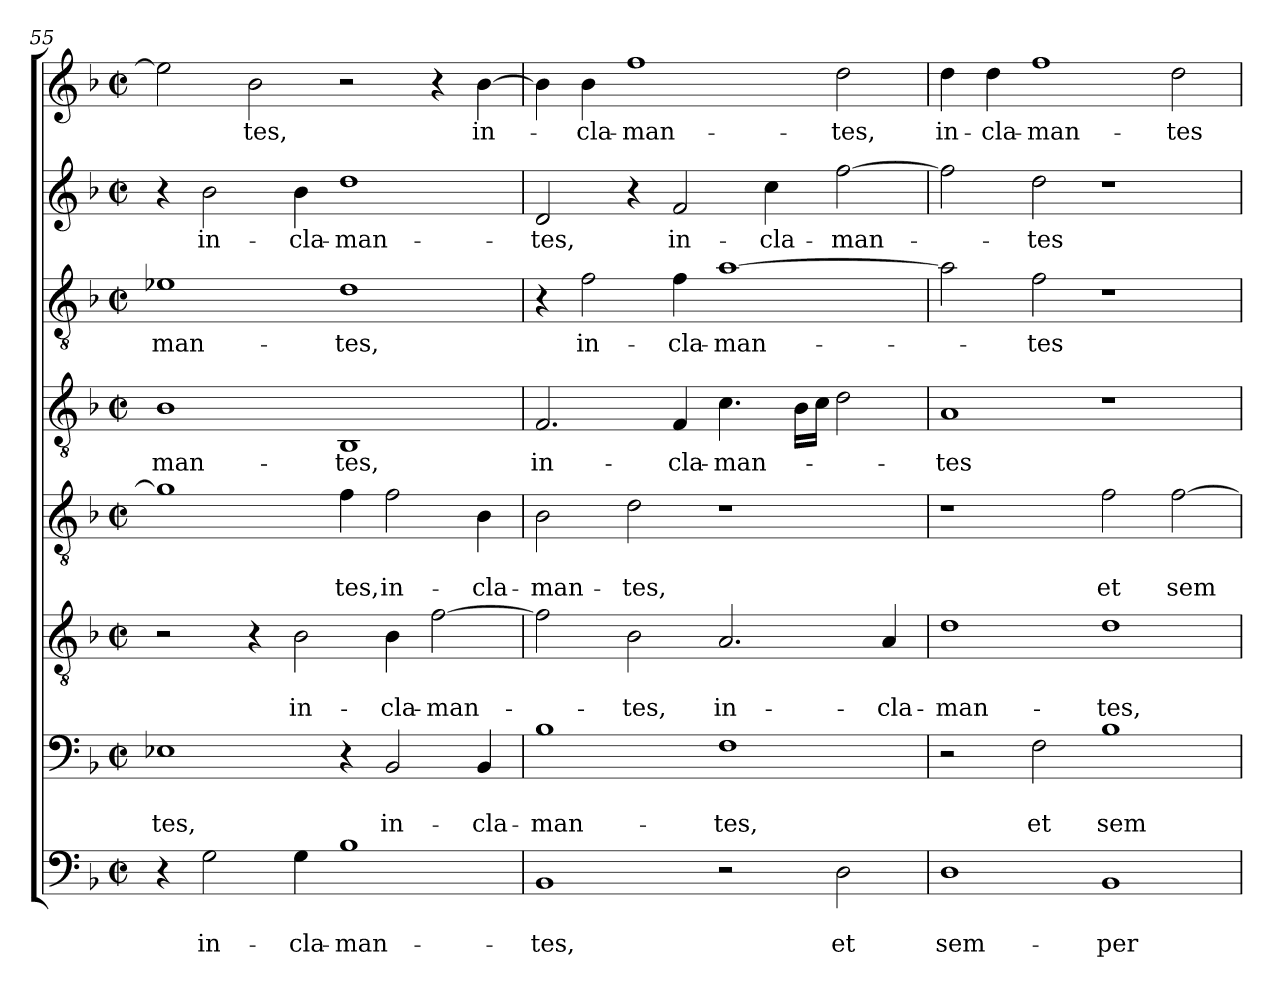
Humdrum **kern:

**kern	**text	**text	**kern	**text	**text	**kern	**text	**text	**kern	**text	**text	**kern	**text	**kern	**text	**kern	**text	**kern	**text
*part8	*part8	*part8	*part7	*part7	*part7	*part6	*part6	*part6	*part5	*part5	*part5	*part4	*part4	*part3	*part3	*part2	*part2	*part1	*part1
*staff8	*staff8	*staff8	*staff7	*staff7	*staff7	*staff6	*staff6	*staff6	*staff5	*staff5	*staff5	*staff4	*staff4	*staff3	*staff3	*staff2	*staff2	*staff1	*staff1
!!LO:PB:g=z
*clefF4	*	*	*clefF4	*	*	*clefGv2	*	*	*clefGv2	*	*	*clefGv2	*	*clefGv2	*	*clefG2	*	*clefG2	*
*k[b-]	*	*	*k[b-]	*	*	*k[b-]	*	*	*k[b-]	*	*	*k[b-]	*	*k[b-]	*	*k[b-]	*	*k[b-]	*
*F:	*	*	*F:	*	*	*F:	*	*	*F:	*	*	*F:	*	*F:	*	*F:	*	*F:	*
*M2/2	*	*	*M2/2	*	*	*M2/2	*	*	*M2/2	*	*	*M2/2	*	*M2/2	*	*M2/2	*	*M2/2	*
*met(c|)	*	*	*met(c|)	*	*	*met(c|)	*	*	*met(c|)	*	*	*met(c|)	*	*met(c|)	*	*met(c|)	*	*met(c|)	*
=55	=55	=55	=55	=55	=55	=55	=55	=55	=55	=55	=55	=55	=55	=55	=55	=55	=55	=55	=55
!	!	!	!	!	!LO:LY:b	!	!	!	!	!	!	!	!LO:LY:b	!	!LO:LY:b	!	!	!	!
4r	.	.	1E-X	.	-tes,	2r	.	.	1g]	.	.	1B-	-man-	1e-X	-man-	4r	.	2ee-\]	.
!	!	!LO:LY:b	!	!	!	!	!	!	!	!	!	!	!	!	!	!	!LO:LY:b	!	!
2G\	.	in-	.	.	.	.	.	.	.	.	.	.	.	.	.	2b-\	in-	.	.
!	!	!	!	!	!	!	!	!	!	!	!	!	!	!	!	!	!	!	!LO:LY:b
.	.	.	.	.	.	4r	.	.	.	.	.	.	.	.	.	.	.	2b-\	-tes,
!	!	!LO:LY:b	!	!	!	!	!	!LO:LY:b	!	!	!	!	!	!	!	!	!LO:LY:b	!	!
4G\	.	-cla-	.	.	.	2B-\	.	in-	.	.	.	.	.	.	.	4b-\	-cla-	.	.
!	!	!LO:LY:b	!	!	!	!	!	!	!	!	!LO:LY:b	!	!LO:LY:b	!	!LO:LY:b	!	!LO:LY:b	!	!
1B-	.	-man-	4r	.	.	.	.	.	4f\	.	-tes,	1BB-	-tes,	1d	-tes,	1dd	-man-	2r	.
!	!	!	!	!	!LO:LY:b	!	!	!LO:LY:b	!	!	!LO:LY:b	!	!	!	!	!	!	!	!
.	.	.	2BB-/	.	in-	4B-\	.	-cla-	2f\	.	in-	.	.	.	.	.	.	.	.
!	!	!	!	!	!	!	!	!LO:LY:b	!	!	!	!	!	!	!	!	!	!	!
.	.	.	.	.	.	[2f\	.	-man-	.	.	.	.	.	.	.	.	.	4r	.
!	!	!	!	!	!LO:LY:b	!	!	!	!	!	!LO:LY:b	!	!	!	!	!	!	!	!LO:LY:b
.	.	.	4BB-/	.	-cla-	.	.	.	4B-\	.	-cla-	.	.	.	.	.	.	[4b-\	in-
=56	=56	=56	=56	=56	=56	=56	=56	=56	=56	=56	=56	=56	=56	=56	=56	=56	=56	=56	=56
!	!	!LO:LY:b	!	!	!LO:LY:b	!	!	!	!	!	!LO:LY:b	!	!LO:LY:b	!	!	!	!LO:LY:b	!	!
1BB-	.	-tes,	1B-	.	-man-	2f\]	.	.	2B-\	.	-man-	2.F/	in-	4r	.	2d/	-tes,	4b-\]	.
!	!	!	!	!	!	!	!	!	!	!	!	!	!	!	!LO:LY:b	!	!	!	!LO:LY:b
.	.	.	.	.	.	.	.	.	.	.	.	.	.	2f\	in-	.	.	4b-\	-cla-
!	!	!	!	!	!	!	!	!LO:LY:b	!	!	!LO:LY:b	!	!	!	!	!	!	!	!LO:LY:b
.	.	.	.	.	.	2B-\	.	-tes,	2d\	.	-tes,	.	.	.	.	4r	.	1ff	-man-
!	!	!	!	!	!	!	!	!	!	!	!	!	!LO:LY:b	!	!LO:LY:b	!	!LO:LY:b	!	!
.	.	.	.	.	.	.	.	.	.	.	.	4F/	-cla-	4f\	-cla-	2f/	in-	.	.
!	!	!	!	!	!LO:LY:b	!	!	!LO:LY:b	!	!	!	!	!LO:LY:b	!	!LO:LY:b	!	!	!	!
2r	.	.	1F	.	-tes,	2.A/	.	in-	1r	.	.	4.c\	-man-	[1a	-man-	.	.	.	.
!	!	!	!	!	!	!	!	!	!	!	!	!	!	!	!	!	!LO:LY:b	!	!
.	.	.	.	.	.	.	.	.	.	.	.	.	.	.	.	4cc\	-cla-	.	.
.	.	.	.	.	.	.	.	.	.	.	.	16B-\LL	.	.	.	.	.	.	.
.	.	.	.	.	.	.	.	.	.	.	.	16c\JJ	.	.	.	.	.	.	.
!	!	!LO:LY:b	!	!	!	!	!	!	!	!	!	!	!	!	!	!	!LO:LY:b	!	!LO:LY:b
2D\	.	et	.	.	.	.	.	.	.	.	.	2d\	.	.	.	[2ff\	-man-	2dd\	-tes,
!	!	!	!	!	!	!	!	!LO:LY:b	!	!	!	!	!	!	!	!	!	!	!
.	.	.	.	.	.	4A/	.	-cla-	.	.	.	.	.	.	.	.	.	.	.
=57	=57	=57	=57	=57	=57	=57	=57	=57	=57	=57	=57	=57	=57	=57	=57	=57	=57	=57	=57
!	!	!LO:LY:b	!	!	!	!	!	!LO:LY:b	!	!	!	!	!LO:LY:b	!	!	!	!	!	!LO:LY:b
1D	.	sem-	2r	.	.	1d	.	-man-	1r	.	.	1A	-tes	2a\]	.	2ff\]	.	4dd\	in-
!	!	!	!	!	!	!	!	!	!	!	!	!	!	!	!	!	!	!	!LO:LY:b
.	.	.	.	.	.	.	.	.	.	.	.	.	.	.	.	.	.	4dd\	-cla-
!	!	!	!	!	!LO:LY:b	!	!	!	!	!	!	!	!	!	!LO:LY:b	!	!LO:LY:b	!	!LO:LY:b
.	.	.	2F\	.	et	.	.	.	.	.	.	.	.	2f\	-tes	2dd\	-tes	1ff	-man-
!	!	!LO:LY:b	!	!	!LO:LY:b	!	!	!LO:LY:b	!	!	!LO:LY:b	!	!	!	!	!	!	!	!
1BB-	.	-per	1B-	.	sem-	1d	.	-tes,	2f\	.	et	1r	.	1r	.	1r	.	.	.
!	!	!	!	!	!	!	!	!	!	!	!LO:LY:b	!	!	!	!	!	!	!	!LO:LY:b
.	.	.	.	.	.	.	.	.	[2f\	.	sem-	.	.	.	.	.	.	2dd\	-tes
=	=	=	=	=	=	=	=	=	=	=	=	=	=	=	=	=	=	=	=
*-	*-	*-	*-	*-	*-	*-	*-	*-	*-	*-	*-	*-	*-	*-	*-	*-	*-	*-	*-
